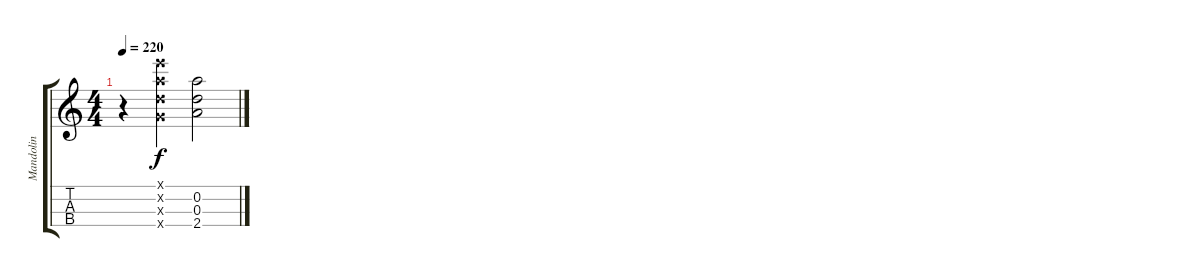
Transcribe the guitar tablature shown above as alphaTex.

\track ("Mandolin" "Mandolin") {instrument acousticguitarnylon}
\staff {score tabs}
\tuning (E5 A4 D4 G3) {hide}
\ts (4 4)
\tempo 220
\clef g2
\ks c
r.4{dy f} (0.1{x} 0.2{x} 0.3{x} 0.4{x}).4 (0.2 0.3 2.4).2
